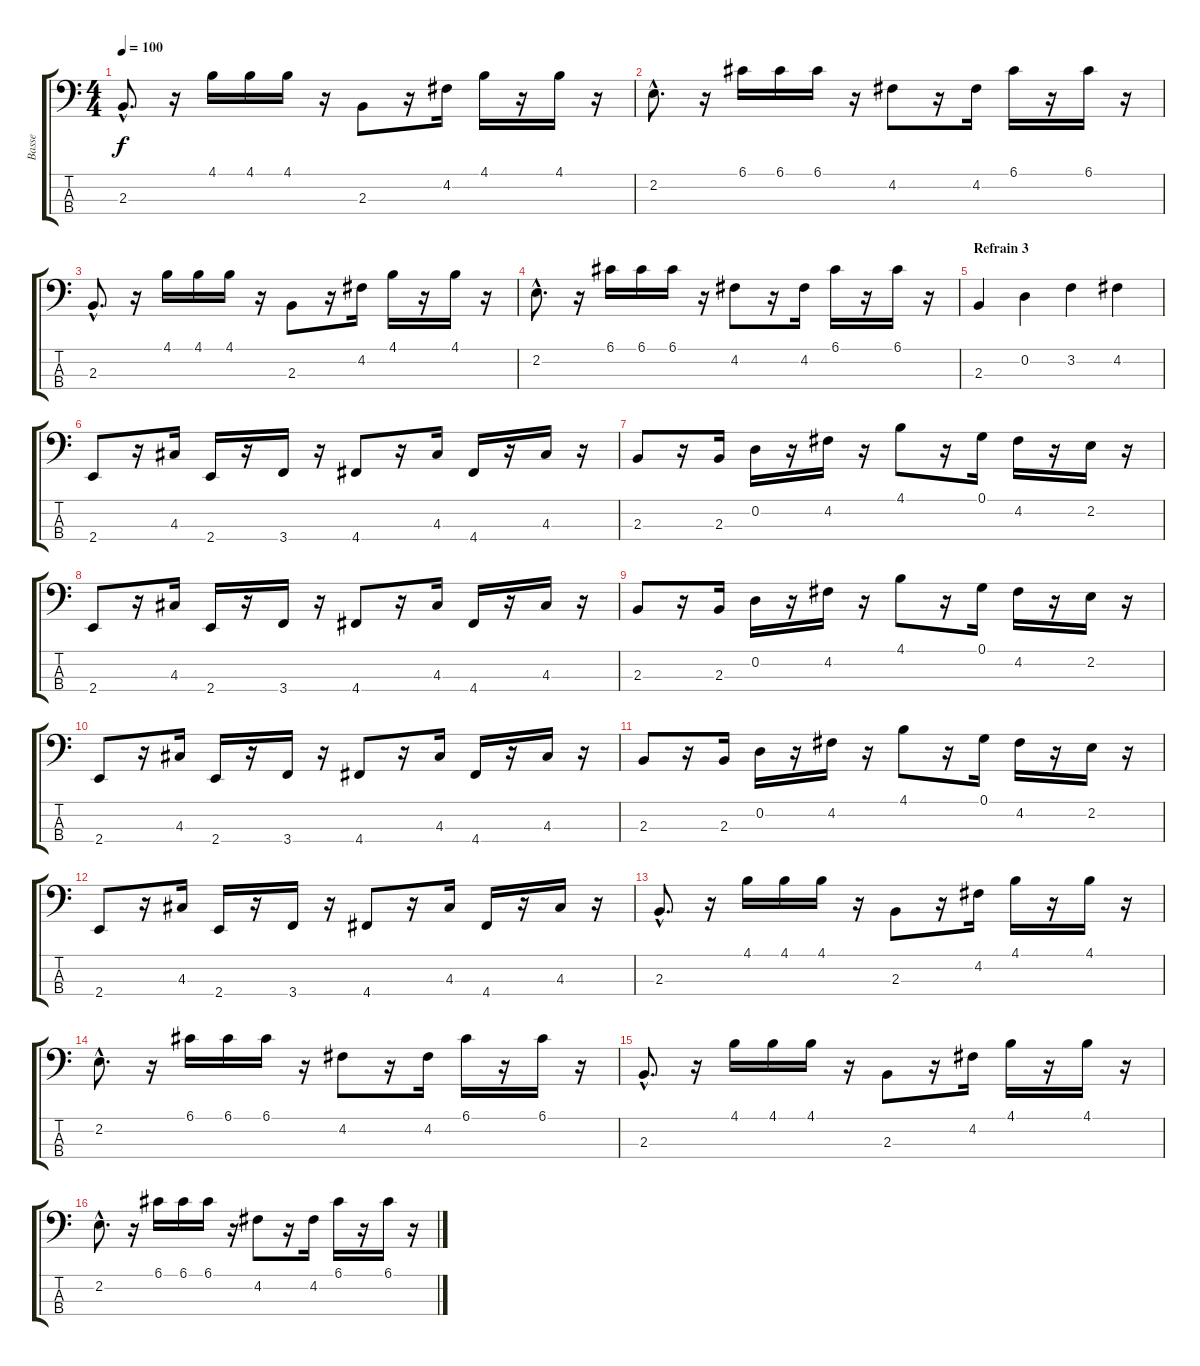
\track ("Basse" "Basse") {instrument electricbassfinger}
\staff {score tabs}
\tuning (G2 D2 A1 D1) {hide}
\ts (4 4)
\tempo 100
\clef f4
\ks c
2.3{hac}.8{d dy f} r.16 4.1.16 4.1.16 4.1.16 r.16 2.3.8 r.16 4.2.16 4.1.16 r.16 4.1.16 r.16 |
2.2{hac}.8{d} r.16 6.1.16 6.1.16 6.1.16 r.16 4.2.8 r.16 4.2.16 6.1.16 r.16 6.1.16 r.16 |
2.3{hac}.8{d} r.16 4.1.16 4.1.16 4.1.16 r.16 2.3.8 r.16 4.2.16 4.1.16 r.16 4.1.16 r.16 |
2.2{hac}.8{d} r.16 6.1.16 6.1.16 6.1.16 r.16 4.2.8 r.16 4.2.16 6.1.16 r.16 6.1.16 r.16 |
\section ("" "Refrain 3")
2.3.4 0.2.4 3.2.4 4.2.4 |
2.4.8 r.16 4.3.16 2.4.16 r.16 3.4.16 r.16 4.4.8 r.16 4.3.16 4.4.16 r.16 4.3.16 r.16 |
2.3.8 r.16 2.3.16 0.2.16 r.16 4.2.16 r.16 4.1.8 r.16 0.1.16 4.2.16 r.16 2.2.16 r.16 |
2.4.8 r.16 4.3.16 2.4.16 r.16 3.4.16 r.16 4.4.8 r.16 4.3.16 4.4.16 r.16 4.3.16 r.16 |
2.3.8 r.16 2.3.16 0.2.16 r.16 4.2.16 r.16 4.1.8 r.16 0.1.16 4.2.16 r.16 2.2.16 r.16 |
2.4.8 r.16 4.3.16 2.4.16 r.16 3.4.16 r.16 4.4.8 r.16 4.3.16 4.4.16 r.16 4.3.16 r.16 |
2.3.8 r.16 2.3.16 0.2.16 r.16 4.2.16 r.16 4.1.8 r.16 0.1.16 4.2.16 r.16 2.2.16 r.16 |
2.4.8 r.16 4.3.16 2.4.16 r.16 3.4.16 r.16 4.4.8 r.16 4.3.16 4.4.16 r.16 4.3.16 r.16 |
2.3{hac}.8{d} r.16 4.1.16 4.1.16 4.1.16 r.16 2.3.8 r.16 4.2.16 4.1.16 r.16 4.1.16 r.16 |
2.2{hac}.8{d} r.16 6.1.16 6.1.16 6.1.16 r.16 4.2.8 r.16 4.2.16 6.1.16 r.16 6.1.16 r.16 |
2.3{hac}.8{d} r.16 4.1.16 4.1.16 4.1.16 r.16 2.3.8 r.16 4.2.16 4.1.16 r.16 4.1.16 r.16 |
2.2{hac}.8{d} r.16 6.1.16 6.1.16 6.1.16 r.16 4.2.8 r.16 4.2.16 6.1.16 r.16 6.1.16 r.16
